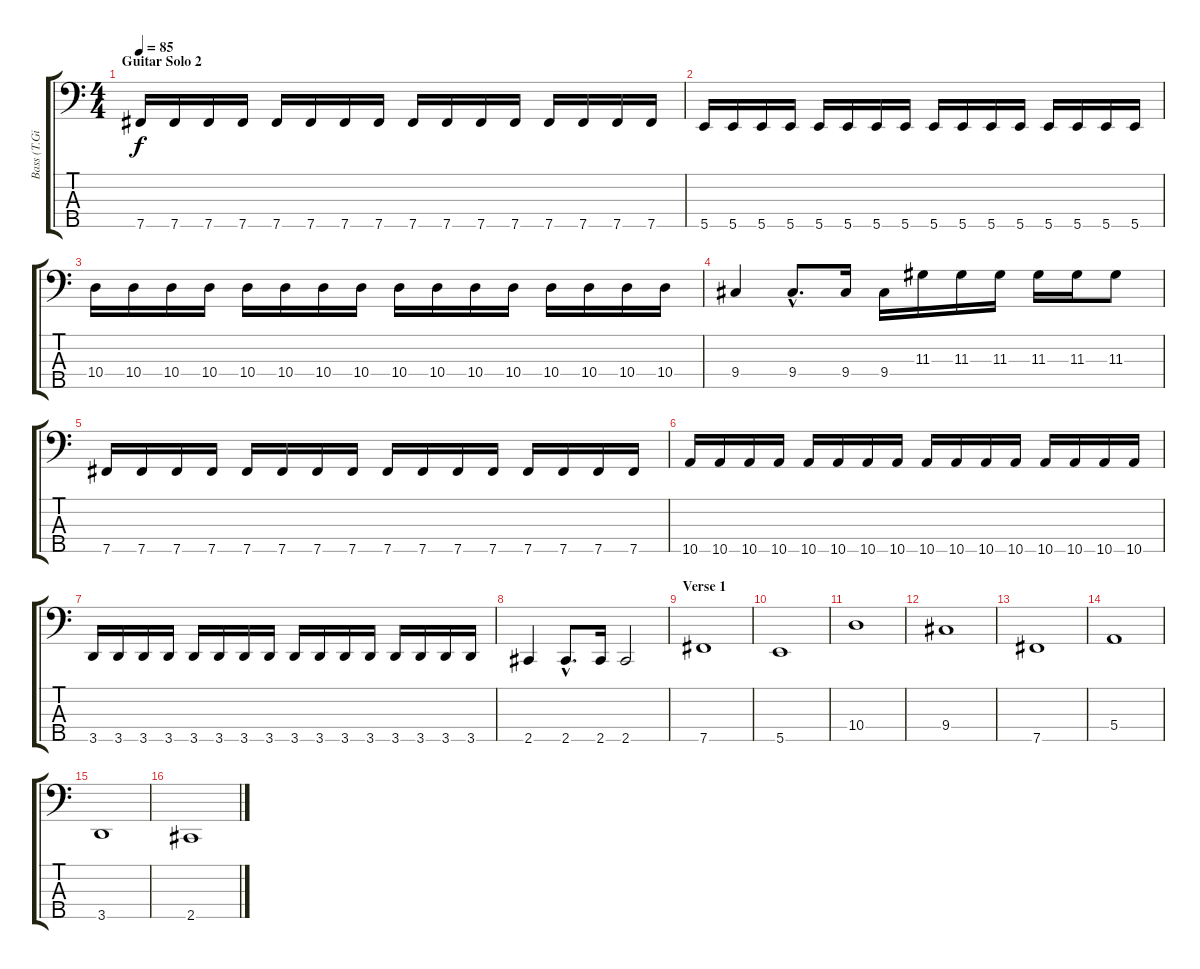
\track ("Bass (T.Giessler)" "Bass (T.Gi") {instrument electricbasspick}
\staff {score tabs}
\tuning (G2 D2 A1 E1 B0) {hide}
\ts (4 4)
\section ("" "Guitar Solo 2")
\tempo 85
\clef f4
\ks c
7.5.16{dy f} 7.5.16 7.5.16 7.5.16 7.5.16 7.5.16 7.5.16 7.5.16 7.5.16 7.5.16 7.5.16 7.5.16 7.5.16 7.5.16 7.5.16 7.5.16 |
5.5.16 5.5.16 5.5.16 5.5.16 5.5.16 5.5.16 5.5.16 5.5.16 5.5.16 5.5.16 5.5.16 5.5.16 5.5.16 5.5.16 5.5.16 5.5.16 |
10.4.16 10.4.16 10.4.16 10.4.16 10.4.16 10.4.16 10.4.16 10.4.16 10.4.16 10.4.16 10.4.16 10.4.16 10.4.16 10.4.16 10.4.16 10.4.16 |
9.4.4 9.4{hac}.8{d} 9.4.16 9.4.16 11.3.16 11.3.16 11.3.16 11.3.16 11.3.16 11.3.8 |
7.5.16 7.5.16 7.5.16 7.5.16 7.5.16 7.5.16 7.5.16 7.5.16 7.5.16 7.5.16 7.5.16 7.5.16 7.5.16 7.5.16 7.5.16 7.5.16 |
10.5.16 10.5.16 10.5.16 10.5.16 10.5.16 10.5.16 10.5.16 10.5.16 10.5.16 10.5.16 10.5.16 10.5.16 10.5.16 10.5.16 10.5.16 10.5.16 |
3.5.16 3.5.16 3.5.16 3.5.16 3.5.16 3.5.16 3.5.16 3.5.16 3.5.16 3.5.16 3.5.16 3.5.16 3.5.16 3.5.16 3.5.16 3.5.16 |
2.5.4 2.5{hac}.8{d} 2.5.16 2.5.2 |
\section ("" "Verse 1")
7.5.1 |
5.5.1 |
10.4.1 |
9.4.1 |
7.5.1 |
5.4.1 |
3.5.1 |
2.5.1
